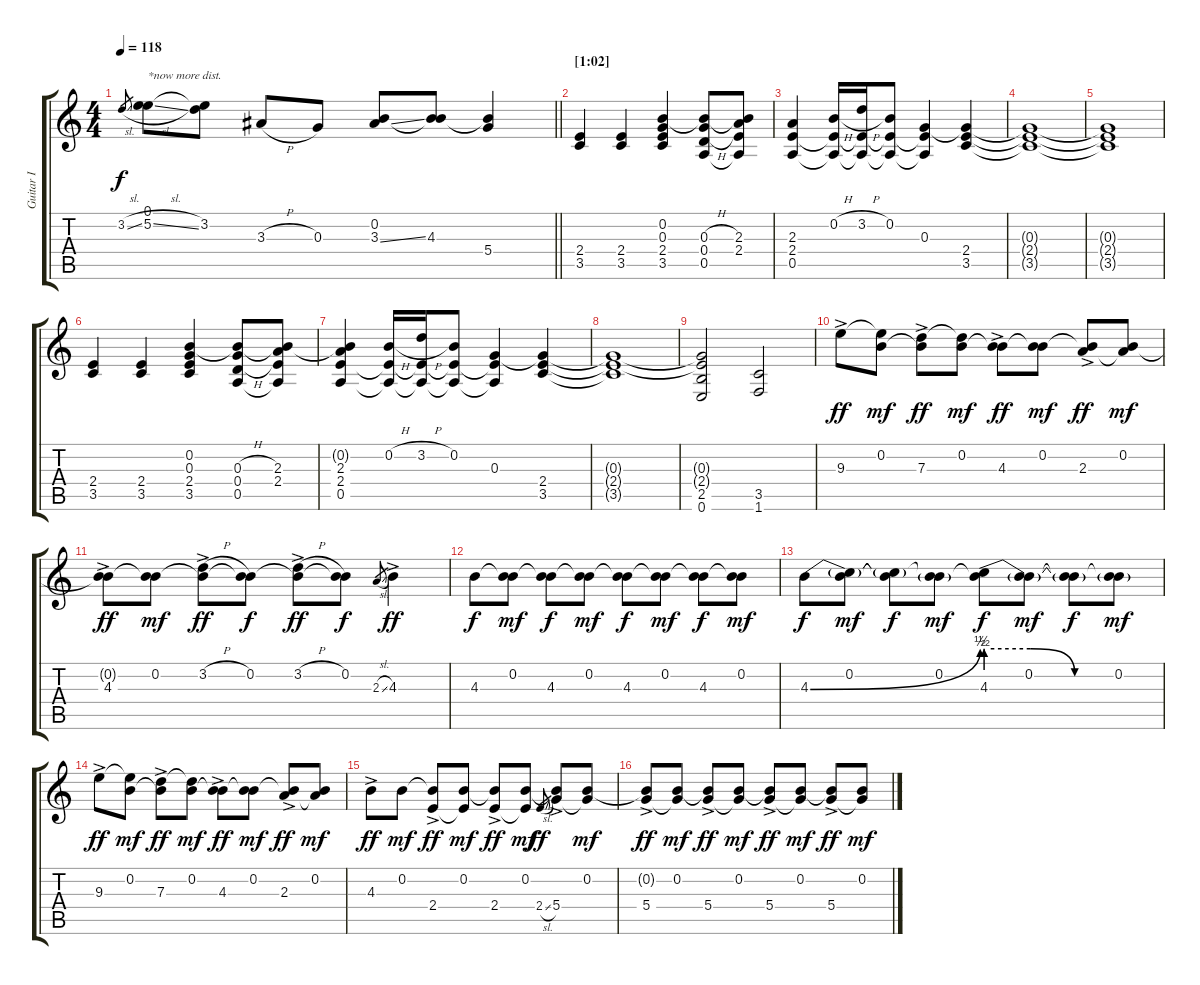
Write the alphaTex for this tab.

\track ("Guitar I" "Guitar I") {instrument overdrivenguitar}
\staff {score tabs}
\tuning (E4 B3 G3 D3 A2 E2) {hide}
\ts (4 4)
\tempo 118
\clef g2
\barLineRight lightlight
\ks c
3.2{sl}.8{gr dy f} (0.1 5.2{sl}).8{txt "*now more dist." volume 13 instrument overdrivenguitar} (0.1{t} 3.2).8 3.3{h}.8 0.3.8 (0.2 3.3{ss}).8 (0.2{t} 4.3).8 (0.2{t} 5.4).4 |
\section ("" "[1:02]")
(2.4 3.5).4 (2.4 3.5).4 (0.2 0.3 2.4 3.5).4 (0.2{t} 0.3{h} 0.4{h} 0.5).8 (0.2{t} 2.3 2.4 0.5{t}).8 |
(2.3 2.4 0.5).4 (0.2{h} 2.4{t} 0.5{t}).16 (3.2{h} 2.4{t} 0.5{t}).16 (0.2 2.4{t} 0.5{t}).8 (0.3 2.4{t} 0.5{t}).4 (0.3{t} 2.4 3.5).4 |
(0.3{t} 2.4{t} 3.5{t}).1 |
(0.3{t} 2.4{t} 3.5{t}).1 |
(2.4 3.5).4 (2.4 3.5).4 (0.2 0.3 2.4 3.5).4 (0.2{t} 0.3{h} 0.4{h} 0.5).8 (0.2{t} 2.3 2.4 0.5{t}).8 |
(0.2{t} 2.3 2.4 0.5).4 (0.2{h} 2.4{t} 0.5{t}).16 (3.2{h} 2.4{t} 0.5{t}).16 (0.2 2.4{t} 0.5{t}).8 (0.3 2.4{t} 0.5{t}).4 (0.3{t} 2.4 3.5).4 |
(0.3{t} 2.4{t} 3.5{t}).1 |
(0.3{t} 2.4{t} 2.5 0.6).2 (3.5 1.6).2 |
9.3{ac}.8{dy ff} (0.2 9.3{t}).8{dy mf} (0.2{t} 7.3{ac}).8{dy ff} (0.2 7.3{t}).8{dy mf} (0.2{t} 4.3{ac}).8{dy ff} (0.2 4.3{t}).8{dy mf} (0.2{t} 2.3{ac}).8{dy ff} (0.2 2.3{t}).8{dy mf} |
(0.2{t} 4.3{ac}).8{dy ff} (0.2 4.3{t}).8{dy mf} (3.2{h ac} 4.3{t}).8{dy ff} (0.2 4.3{t}).8{dy f} (3.2{h ac} 4.3{t}).8{dy ff} (0.2 4.3{t}).8{dy f} 2.3{sl}.8{gr} 4.3{ac}.4{dy ff} |
4.3.8{dy f} (0.2 4.3{t}).8{dy mf} (0.2{t} 4.3).8{dy f} (0.2 4.3{t}).8{dy mf} (0.2{t} 4.3).8{dy f} (0.2 4.3{t}).8{dy mf} (0.2{t} 4.3).8{dy f} (0.2 4.3{t}).8{dy mf} |
4.3{be (bend 0 0 60 2)}.8{dy f} (0.2 4.3{t}).8{dy mf} (0.2{t} 4.3{t}).8{dy f} (0.2 4.3{t}).8{dy mf} (0.2{t} 4.3{be (custom 0 2 15 2 30 0 60 0)}).8{dy f} (0.2 4.3{t}).8{dy mf} (0.2{t} 4.3{t}).8{dy f} (0.2 4.3{t}).8{dy mf} |
9.3{ac}.8{dy ff} (0.2 9.3{t}).8{dy mf} (0.2{t} 7.3{ac}).8{dy ff} (0.2 7.3{t}).8{dy mf} (0.2{t} 4.3{ac}).8{dy ff} (0.2 4.3{t}).8{dy mf} (0.2{t} 2.3{ac}).8{dy ff} (0.2 2.3{t}).8{dy mf} |
4.3{ac}.8{dy ff} 0.2.8{dy mf} (0.2{t} 2.4{ac}).8{dy ff} (0.2 2.4{t}).8{dy mf} (0.2{t} 2.4{ac}).8{dy ff} (0.2 2.4{t}).8{dy mf} 2.4{sl}.8{gr dy ff} (0.2{t} 5.4{ac}).8 (0.2 5.4{t}).8{dy mf} |
(0.2{t} 5.4{ac}).8{dy ff} (0.2 5.4{t}).8{dy mf} (0.2{t} 5.4{ac}).8{dy ff} (0.2 5.4{t}).8{dy mf} (0.2{t} 5.4{ac}).8{dy ff} (0.2 5.4{t}).8{dy mf} (0.2{t} 5.4{ac}).8{dy ff} (0.2 5.4{t}).8{dy mf}
